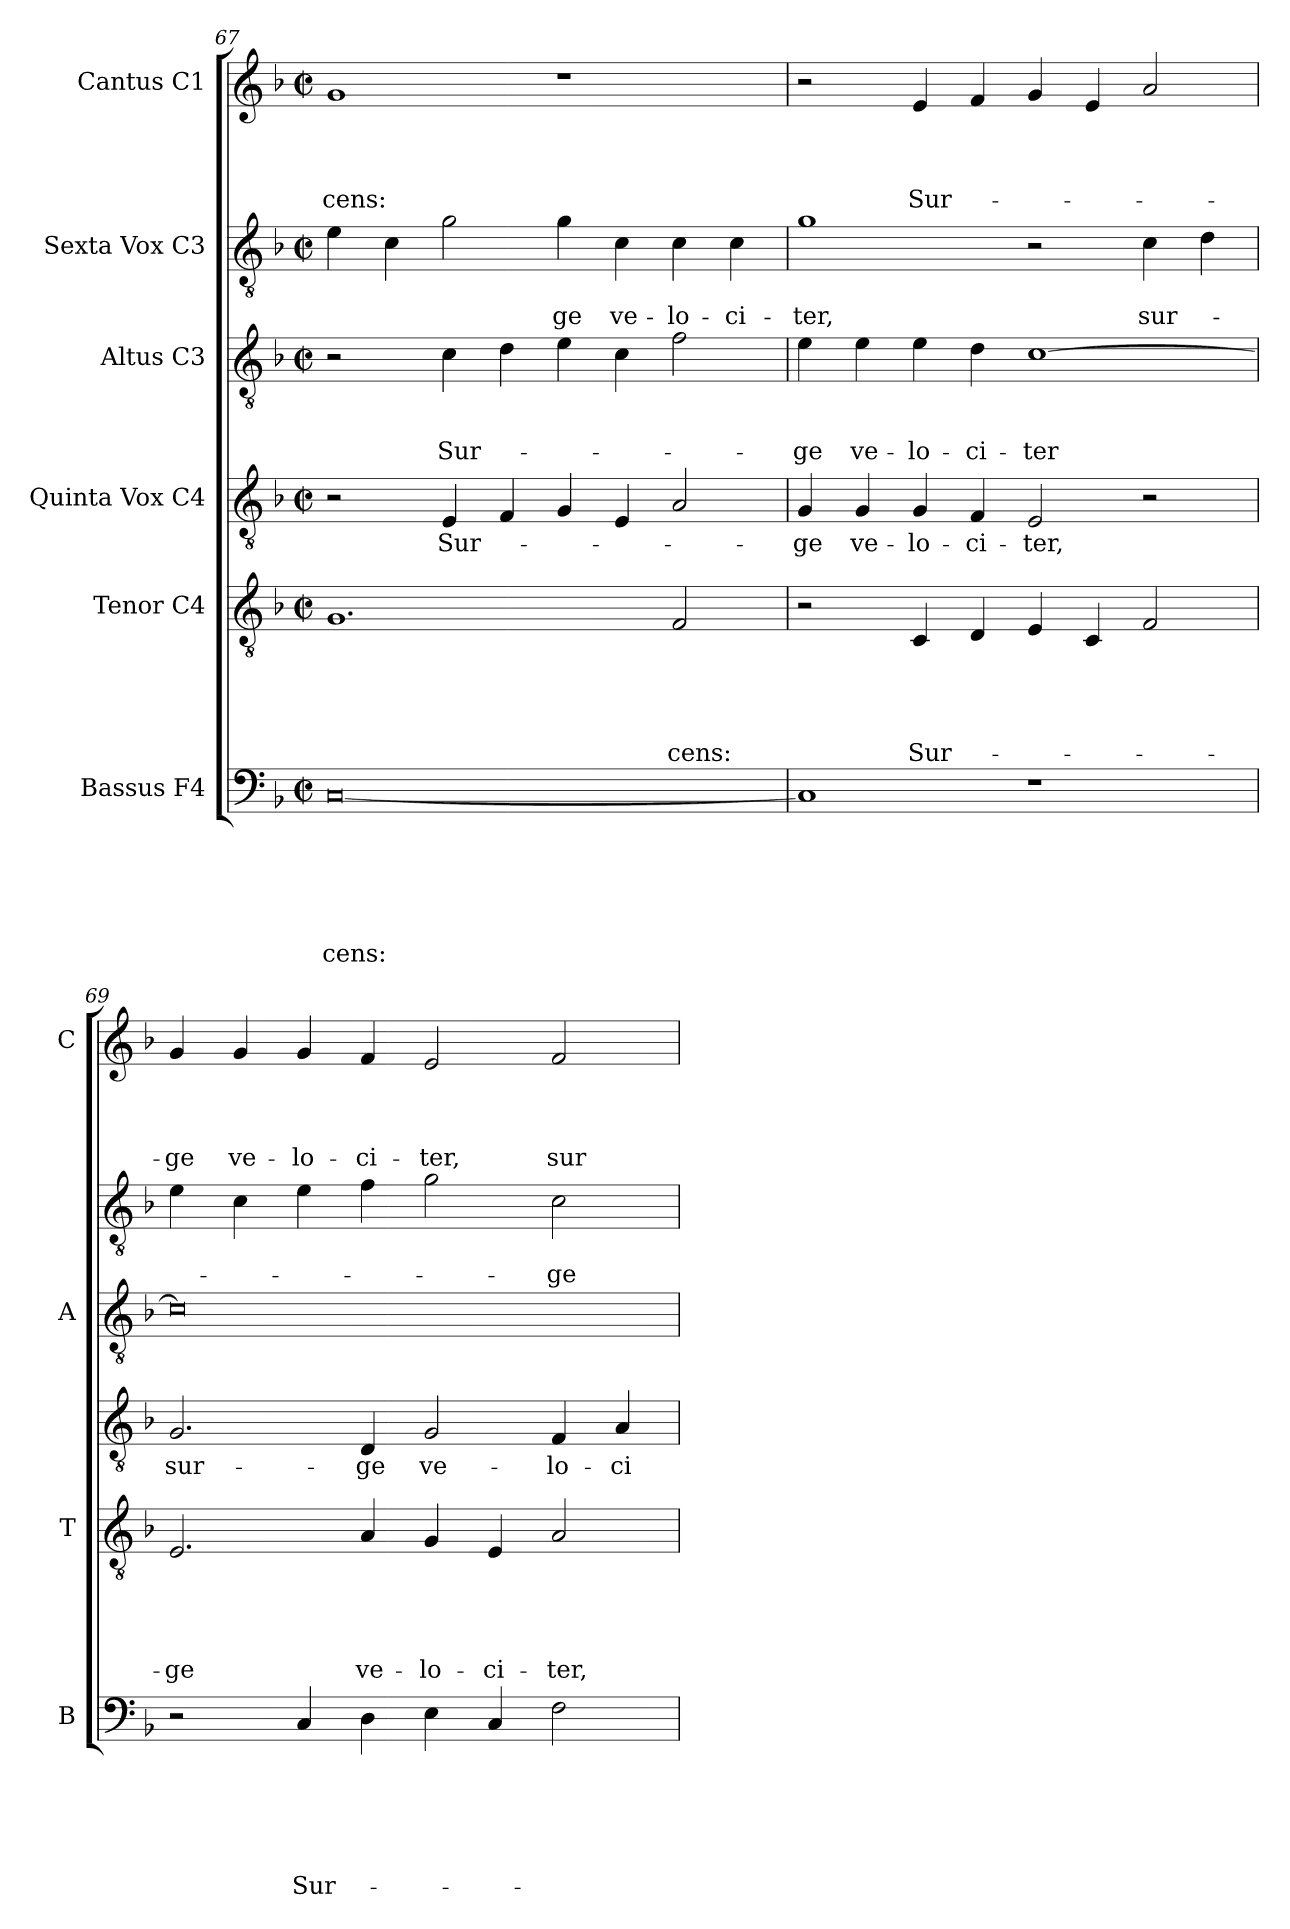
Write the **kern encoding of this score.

**kern	**text	**text	**text	**text	**text	**text	**kern	**text	**text	**text	**text	**text	**kern	**text	**kern	**text	**text	**text	**kern	**text	**text	**kern	**text	**text	**text	**text
*part6	*part6	*part6	*part6	*part6	*part6	*part6	*part5	*part5	*part5	*part5	*part5	*part5	*part4	*part4	*part3	*part3	*part3	*part3	*part2	*part2	*part2	*part1	*part1	*part1	*part1	*part1
*staff6	*staff6	*staff6	*staff6	*staff6	*staff6	*staff6	*staff5	*staff5	*staff5	*staff5	*staff5	*staff5	*staff4	*staff4	*staff3	*staff3	*staff3	*staff3	*staff2	*staff2	*staff2	*staff1	*staff1	*staff1	*staff1	*staff1
*I"Bassus F4	*	*	*	*	*	*	*I"Tenor C4	*	*	*	*	*	*I"Quinta Vox C4	*	*I"Altus C3	*	*	*	*I"Sexta Vox C3	*	*	*I"Cantus C1	*	*	*	*
*I'B	*	*	*	*	*	*	*I'T	*	*	*	*	*	*	*	*I'A	*	*	*	*	*	*	*I'C	*	*	*	*
*clefF4	*	*	*	*	*	*	*clefGv2	*	*	*	*	*	*clefGv2	*	*clefGv2	*	*	*	*clefGv2	*	*	*clefG2	*	*	*	*
*k[b-]	*	*	*	*	*	*	*k[b-]	*	*	*	*	*	*k[b-]	*	*k[b-]	*	*	*	*k[b-]	*	*	*k[b-]	*	*	*	*
*F:	*	*	*	*	*	*	*F:	*	*	*	*	*	*F:	*	*F:	*	*	*	*F:	*	*	*F:	*	*	*	*
*M2/2	*	*	*	*	*	*	*M2/2	*	*	*	*	*	*M2/2	*	*M2/2	*	*	*	*M2/2	*	*	*M2/2	*	*	*	*
*met(c|)	*	*	*	*	*	*	*met(c|)	*	*	*	*	*	*met(c|)	*	*met(c|)	*	*	*	*met(c|)	*	*	*met(c|)	*	*	*	*
=67	=67	=67	=67	=67	=67	=67	=67	=67	=67	=67	=67	=67	=67	=67	=67	=67	=67	=67	=67	=67	=67	=67	=67	=67	=67	=67
!	!	!	!	!	!	!LO:LY:b	!	!	!	!	!	!	!	!	!	!	!	!	!	!	!	!	!	!	!	!LO:LY:b
[0C	.	.	.	.	.	-cens:	1.G	.	.	.	.	.	2r	.	2r	.	.	.	4e\	.	.	1g	.	.	.	-cens:
.	.	.	.	.	.	.	.	.	.	.	.	.	.	.	.	.	.	.	4c\	.	.	.	.	.	.	.
!	!	!	!	!	!	!	!	!	!	!	!	!	!	!LO:LY:b	!	!	!	!LO:LY:b	!	!	!	!	!	!	!	!
.	.	.	.	.	.	.	.	.	.	.	.	.	4E/	Sur-	4c\	.	.	Sur-	2g\	.	.	.	.	.	.	.
.	.	.	.	.	.	.	.	.	.	.	.	.	4F/	.	4d\	.	.	.	.	.	.	.	.	.	.	.
!	!	!	!	!	!	!	!	!	!	!	!	!	!	!	!	!	!	!	!	!	!LO:LY:b	!	!	!	!	!
.	.	.	.	.	.	.	.	.	.	.	.	.	4G/	.	4e\	.	.	.	4g\	.	-ge	1r	.	.	.	.
!	!	!	!	!	!	!	!	!	!	!	!	!	!	!	!	!	!	!	!	!	!LO:LY:b	!	!	!	!	!
.	.	.	.	.	.	.	.	.	.	.	.	.	4E/	.	4c\	.	.	.	4c\	.	ve-	.	.	.	.	.
!	!	!	!	!	!	!	!	!	!	!	!	!LO:LY:b	!	!	!	!	!	!	!	!	!LO:LY:b	!	!	!	!	!
.	.	.	.	.	.	.	2F/	.	.	.	.	-cens:	2A/	.	2f\	.	.	.	4c\	.	-lo-	.	.	.	.	.
!	!	!	!	!	!	!	!	!	!	!	!	!	!	!	!	!	!	!	!	!	!LO:LY:b	!	!	!	!	!
.	.	.	.	.	.	.	.	.	.	.	.	.	.	.	.	.	.	.	4c\	.	-ci-	.	.	.	.	.
=68	=68	=68	=68	=68	=68	=68	=68	=68	=68	=68	=68	=68	=68	=68	=68	=68	=68	=68	=68	=68	=68	=68	=68	=68	=68	=68
!	!	!	!	!	!	!	!	!	!	!	!	!	!	!LO:LY:b	!	!	!	!LO:LY:b	!	!	!LO:LY:b	!	!	!	!	!
1C]	.	.	.	.	.	.	2r	.	.	.	.	.	4G/	-ge	4e\	.	.	-ge	1g	.	-ter,	2r	.	.	.	.
!	!	!	!	!	!	!	!	!	!	!	!	!	!	!LO:LY:b	!	!	!	!LO:LY:b	!	!	!	!	!	!	!	!
.	.	.	.	.	.	.	.	.	.	.	.	.	4G/	ve-	4e\	.	.	ve-	.	.	.	.	.	.	.	.
!	!	!	!	!	!	!	!	!	!	!	!	!LO:LY:b	!	!LO:LY:b	!	!	!	!LO:LY:b	!	!	!	!	!	!	!	!LO:LY:b
.	.	.	.	.	.	.	4C/	.	.	.	.	Sur-	4G/	-lo-	4e\	.	.	-lo-	.	.	.	4e/	.	.	.	Sur-
!	!	!	!	!	!	!	!	!	!	!	!	!	!	!LO:LY:b	!	!	!	!LO:LY:b	!	!	!	!	!	!	!	!
.	.	.	.	.	.	.	4D/	.	.	.	.	.	4F/	-ci-	4d\	.	.	-ci-	.	.	.	4f/	.	.	.	.
!	!	!	!	!	!	!	!	!	!	!	!	!	!	!LO:LY:b	!	!	!	!LO:LY:b	!	!	!	!	!	!	!	!
1r	.	.	.	.	.	.	4E/	.	.	.	.	.	2E/	-ter,	[1c	.	.	-ter	2r	.	.	4g/	.	.	.	.
.	.	.	.	.	.	.	4C/	.	.	.	.	.	.	.	.	.	.	.	.	.	.	4e/	.	.	.	.
!	!	!	!	!	!	!	!	!	!	!	!	!	!	!	!	!	!	!	!	!	!LO:LY:b	!	!	!	!	!
.	.	.	.	.	.	.	2F/	.	.	.	.	.	2r	.	.	.	.	.	4c\	.	sur-	2a/	.	.	.	.
.	.	.	.	.	.	.	.	.	.	.	.	.	.	.	.	.	.	.	4d\	.	.	.	.	.	.	.
=69	=69	=69	=69	=69	=69	=69	=69	=69	=69	=69	=69	=69	=69	=69	=69	=69	=69	=69	=69	=69	=69	=69	=69	=69	=69	=69
!	!	!	!	!	!	!	!	!	!	!	!	!LO:LY:b	!	!LO:LY:b	!	!	!	!	!	!	!	!	!	!	!	!LO:LY:b
2r	.	.	.	.	.	.	2.E/	.	.	.	.	-ge	2.G/	sur-	0c]	.	.	.	4e\	.	.	4g/	.	.	.	-ge
!	!	!	!	!	!	!	!	!	!	!	!	!	!	!	!	!	!	!	!	!	!	!	!	!	!	!LO:LY:b
.	.	.	.	.	.	.	.	.	.	.	.	.	.	.	.	.	.	.	4c\	.	.	4g/	.	.	.	ve-
!	!	!	!	!	!	!LO:LY:b	!	!	!	!	!	!	!	!	!	!	!	!	!	!	!	!	!	!	!	!LO:LY:b
4C/	.	.	.	.	.	Sur-	.	.	.	.	.	.	.	.	.	.	.	.	4e\	.	.	4g/	.	.	.	-lo-
!	!	!	!	!	!	!	!	!	!	!	!	!LO:LY:b	!	!LO:LY:b	!	!	!	!	!	!	!	!	!	!	!	!LO:LY:b
4D\	.	.	.	.	.	.	4A/	.	.	.	.	ve-	4D/	-ge	.	.	.	.	4f\	.	.	4f/	.	.	.	-ci-
!	!	!	!	!	!	!	!	!	!	!	!	!LO:LY:b	!	!LO:LY:b	!	!	!	!	!	!	!	!	!	!	!	!LO:LY:b
4E\	.	.	.	.	.	.	4G/	.	.	.	.	-lo-	2G/	ve-	.	.	.	.	2g\	.	.	2e/	.	.	.	-ter,
!	!	!	!	!	!	!	!	!	!	!	!	!LO:LY:b	!	!	!	!	!	!	!	!	!	!	!	!	!	!
4C/	.	.	.	.	.	.	4E/	.	.	.	.	-ci-	.	.	.	.	.	.	.	.	.	.	.	.	.	.
!	!	!	!	!	!	!	!	!	!	!	!	!LO:LY:b	!	!LO:LY:b	!	!	!	!	!	!	!LO:LY:b	!	!	!	!	!LO:LY:b
2F\	.	.	.	.	.	.	2A/	.	.	.	.	-ter,	4F/	-lo-	.	.	.	.	2c\	.	-ge	2f/	.	.	.	sur-
!	!	!	!	!	!	!	!	!	!	!	!	!	!	!LO:LY:b	!	!	!	!	!	!	!	!	!	!	!	!
.	.	.	.	.	.	.	.	.	.	.	.	.	4A/	-ci-	.	.	.	.	.	.	.	.	.	.	.	.
=	=	=	=	=	=	=	=	=	=	=	=	=	=	=	=	=	=	=	=	=	=	=	=	=	=	=
*-	*-	*-	*-	*-	*-	*-	*-	*-	*-	*-	*-	*-	*-	*-	*-	*-	*-	*-	*-	*-	*-	*-	*-	*-	*-	*-
